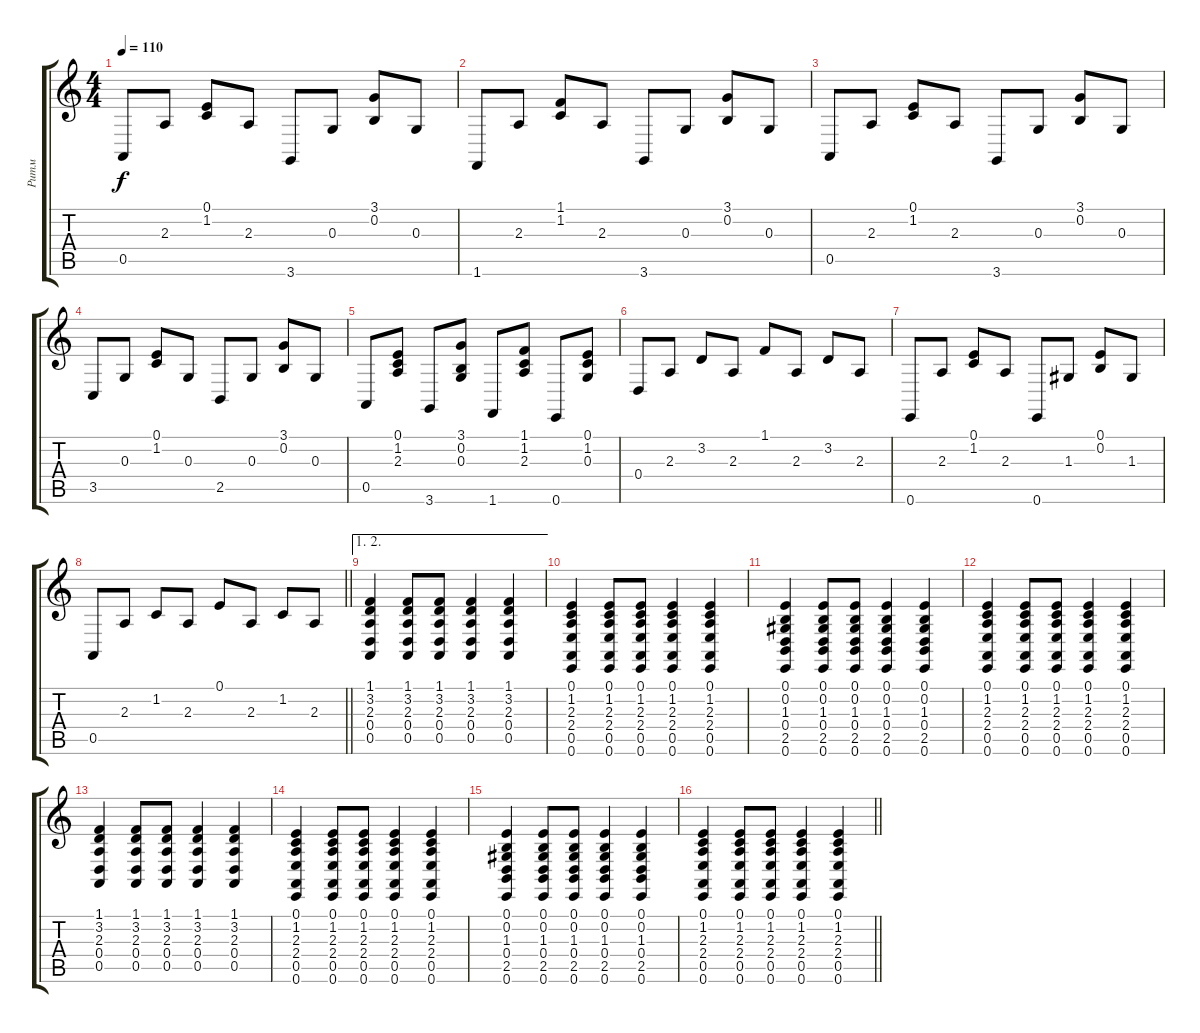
\track ("Ритм" "Ритм") {instrument harpsichord}
\staff {score tabs}
\tuning (E4 B3 G3 D3 A2 E2) {hide}
\ts (4 4)
\tempo 110
\clef g2
\ks c
0.5.8{dy f} 2.3.8 (0.1 1.2).8 2.3.8 3.6.8 0.3.8 (3.1 0.2).8 0.3.8 |
1.6.8 2.3.8 (1.1 1.2).8 2.3.8 3.6.8 0.3.8 (3.1 0.2).8 0.3.8 |
0.5.8 2.3.8 (0.1 1.2).8 2.3.8 3.6.8 0.3.8 (3.1 0.2).8 0.3.8 |
3.5.8 0.3.8 (0.1 1.2).8 0.3.8 2.5.8 0.3.8 (3.1 0.2).8 0.3.8 |
0.5.8 (0.1 1.2 2.3).8 3.6.8 (3.1 0.2 0.3).8 1.6.8 (1.1 1.2 2.3).8 0.6.8 (0.1 1.2 0.3).8 |
0.4.8 2.3.8 3.2.8 2.3.8 1.1.8 2.3.8 3.2.8 2.3.8 |
0.6.8 2.3.8 (0.1 1.2).8 2.3.8 0.6.8 1.3.8 (0.1 0.2).8 1.3.8 |
\barLineRight lightlight
0.5.8 2.3.8 1.2.8 2.3.8 0.1.8 2.3.8 1.2.8 2.3.8 |
\ae (1 2)
(1.1 3.2 2.3 0.4 0.5).4 (1.1 3.2 2.3 0.4 0.5).8 (1.1 3.2 2.3 0.4 0.5).8 (1.1 3.2 2.3 0.4 0.5).4 (1.1 3.2 2.3 0.4 0.5).4 |
(0.1 1.2 2.3 2.4 0.5 0.6).4 (0.1 1.2 2.3 2.4 0.5 0.6).8 (0.1 1.2 2.3 2.4 0.5 0.6).8 (0.1 1.2 2.3 2.4 0.5 0.6).4 (0.1 1.2 2.3 2.4 0.5 0.6).4 |
(0.1 0.2 1.3 0.4 2.5 0.6).4 (0.1 0.2 1.3 0.4 2.5 0.6).8 (0.1 0.2 1.3 0.4 2.5 0.6).8 (0.1 0.2 1.3 0.4 2.5 0.6).4 (0.1 0.2 1.3 0.4 2.5 0.6).4 |
(0.1 1.2 2.3 2.4 0.5 0.6).4 (0.1 1.2 2.3 2.4 0.5 0.6).8 (0.1 1.2 2.3 2.4 0.5 0.6).8 (0.1 1.2 2.3 2.4 0.5 0.6).4 (0.1 1.2 2.3 2.4 0.5 0.6).4 |
(1.1 3.2 2.3 0.4 0.5).4 (1.1 3.2 2.3 0.4 0.5).8 (1.1 3.2 2.3 0.4 0.5).8 (1.1 3.2 2.3 0.4 0.5).4 (1.1 3.2 2.3 0.4 0.5).4 |
(0.1 1.2 2.3 2.4 0.5 0.6).4 (0.1 1.2 2.3 2.4 0.5 0.6).8 (0.1 1.2 2.3 2.4 0.5 0.6).8 (0.1 1.2 2.3 2.4 0.5 0.6).4 (0.1 1.2 2.3 2.4 0.5 0.6).4 |
(0.1 0.2 1.3 0.4 2.5 0.6).4 (0.1 0.2 1.3 0.4 2.5 0.6).8 (0.1 0.2 1.3 0.4 2.5 0.6).8 (0.1 0.2 1.3 0.4 2.5 0.6).4 (0.1 0.2 1.3 0.4 2.5 0.6).4 |
\barLineRight lightlight
(0.1 1.2 2.3 2.4 0.5 0.6).4 (0.1 1.2 2.3 2.4 0.5 0.6).8 (0.1 1.2 2.3 2.4 0.5 0.6).8 (0.1 1.2 2.3 2.4 0.5 0.6).4 (0.1 1.2 2.3 2.4 0.5 0.6).4
